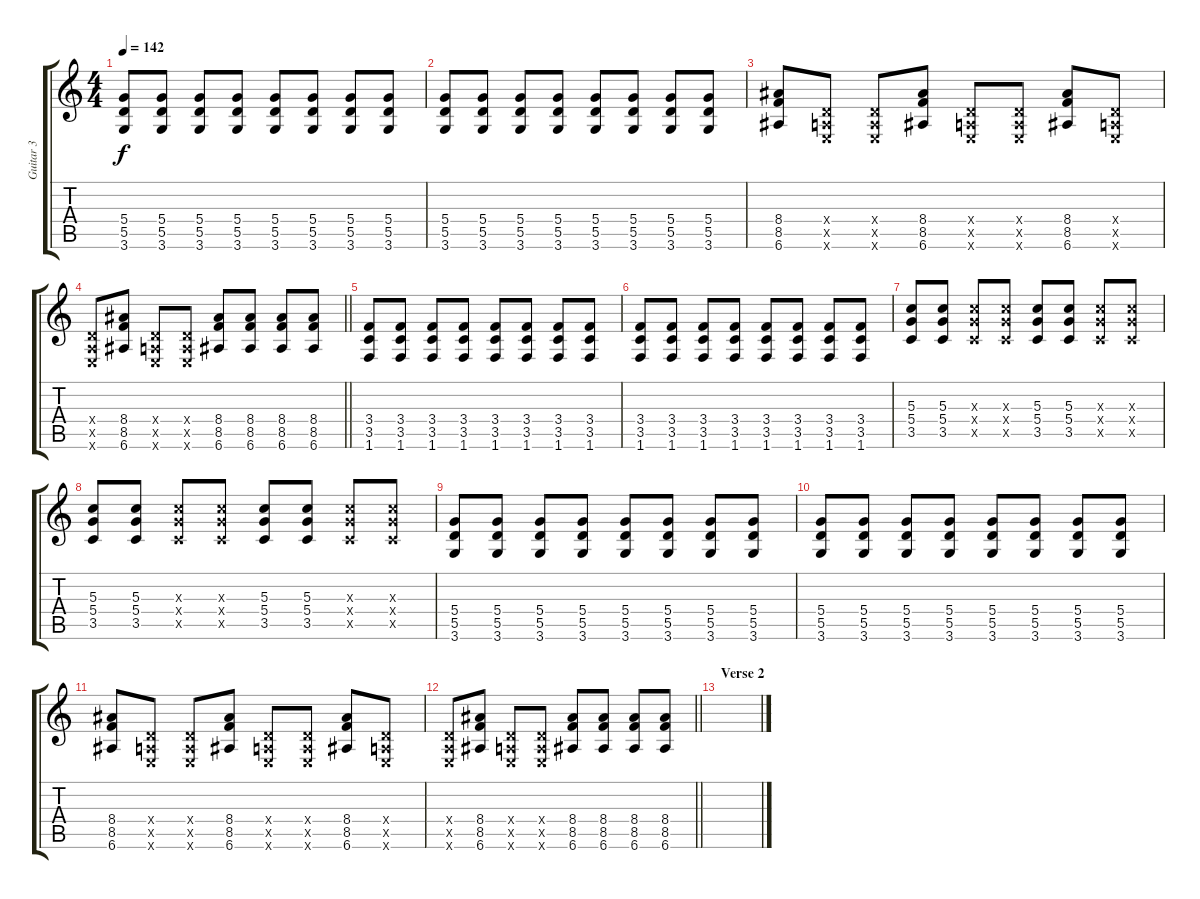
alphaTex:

\track ("Guitar 3" "Guitar 3") {instrument distortionguitar}
\staff {score tabs}
\tuning (E4 B3 G3 D3 A2 E2) {hide}
\ts (4 4)
\tempo 142
\clef g2
\ks c
(5.4 5.5 3.6).8{dy f} (5.4 5.5 3.6).8 (5.4 5.5 3.6).8 (5.4 5.5 3.6).8 (5.4 5.5 3.6).8 (5.4 5.5 3.6).8 (5.4 5.5 3.6).8 (5.4 5.5 3.6).8 |
(5.4 5.5 3.6).8 (5.4 5.5 3.6).8 (5.4 5.5 3.6).8 (5.4 5.5 3.6).8 (5.4 5.5 3.6).8 (5.4 5.5 3.6).8 (5.4 5.5 3.6).8 (5.4 5.5 3.6).8 |
(8.4 8.5 6.6).8 (0.4{x} 0.5{x} 0.6{x}).8 (0.4{x} 0.5{x} 0.6{x}).8 (8.4 8.5 6.6).8 (0.4{x} 0.5{x} 0.6{x}).8 (0.4{x} 0.5{x} 0.6{x}).8 (8.4 8.5 6.6).8 (0.4{x} 0.5{x} 0.6{x}).8 |
\barLineRight lightlight
(0.4{x} 0.5{x} 0.6{x}).8 (8.4 8.5 6.6).8 (0.4{x} 0.5{x} 0.6{x}).8 (0.4{x} 0.5{x} 0.6{x}).8 (8.4 8.5 6.6).8 (8.4 8.5 6.6).8 (8.4 8.5 6.6).8 (8.4 8.5 6.6).8 |
(3.4 3.5 1.6).8 (3.4 3.5 1.6).8 (3.4 3.5 1.6).8 (3.4 3.5 1.6).8 (3.4 3.5 1.6).8 (3.4 3.5 1.6).8 (3.4 3.5 1.6).8 (3.4 3.5 1.6).8 |
(3.4 3.5 1.6).8 (3.4 3.5 1.6).8 (3.4 3.5 1.6).8 (3.4 3.5 1.6).8 (3.4 3.5 1.6).8 (3.4 3.5 1.6).8 (3.4 3.5 1.6).8 (3.4 3.5 1.6).8 |
(5.3 5.4 3.5).8 (5.3 5.4 3.5).8 (5.3{x} 5.4{x} 3.5{x}).8 (5.3{x} 5.4{x} 3.5{x}).8 (5.3 5.4 3.5).8 (5.3 5.4 3.5).8 (5.3{x} 5.4{x} 3.5{x}).8 (5.3{x} 5.4{x} 3.5{x}).8 |
(5.3 5.4 3.5).8 (5.3 5.4 3.5).8 (5.3{x} 5.4{x} 3.5{x}).8 (5.3{x} 5.4{x} 3.5{x}).8 (5.3 5.4 3.5).8 (5.3 5.4 3.5).8 (5.3{x} 5.4{x} 3.5{x}).8 (5.3{x} 5.4{x} 3.5{x}).8 |
(5.4 5.5 3.6).8 (5.4 5.5 3.6).8 (5.4 5.5 3.6).8 (5.4 5.5 3.6).8 (5.4 5.5 3.6).8 (5.4 5.5 3.6).8 (5.4 5.5 3.6).8 (5.4 5.5 3.6).8 |
(5.4 5.5 3.6).8 (5.4 5.5 3.6).8 (5.4 5.5 3.6).8 (5.4 5.5 3.6).8 (5.4 5.5 3.6).8 (5.4 5.5 3.6).8 (5.4 5.5 3.6).8 (5.4 5.5 3.6).8 |
(8.4 8.5 6.6).8 (0.4{x} 0.5{x} 0.6{x}).8 (0.4{x} 0.5{x} 0.6{x}).8 (8.4 8.5 6.6).8 (0.4{x} 0.5{x} 0.6{x}).8 (0.4{x} 0.5{x} 0.6{x}).8 (8.4 8.5 6.6).8 (0.4{x} 0.5{x} 0.6{x}).8 |
\barLineRight lightlight
(0.4{x} 0.5{x} 0.6{x}).8 (8.4 8.5 6.6).8 (0.4{x} 0.5{x} 0.6{x}).8 (0.4{x} 0.5{x} 0.6{x}).8 (8.4 8.5 6.6).8 (8.4 8.5 6.6).8 (8.4 8.5 6.6).8 (8.4 8.5 6.6).8 |
\section ("" "Verse 2")
